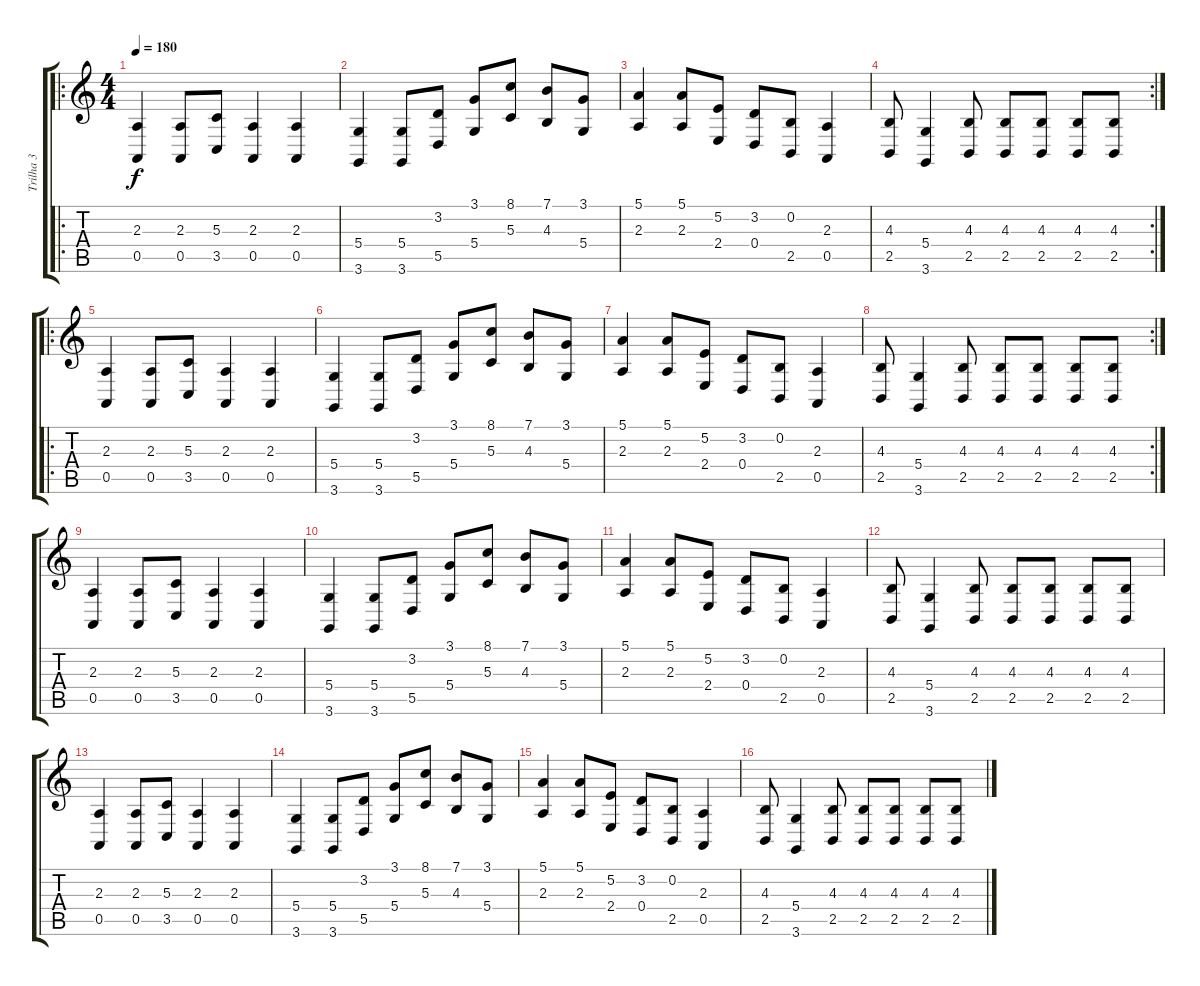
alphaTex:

\track ("Trilha 3" "Trilha 3") {instrument lead8bassandlead}
\staff {score tabs}
\tuning (E4 B3 G3 D3 A2 E2) {hide}
\ro
\ts (4 4)
\tempo 180
\clef g2
\ks c
(2.3 0.5).4{dy f instrument lead8bassandlead} (2.3 0.5).8 (5.3 3.5).8 (2.3 0.5).4 (2.3 0.5).4 |
(5.4 3.6).4 (5.4 3.6).8 (3.2 5.5).8 (3.1 5.4).8 (8.1 5.3).8 (7.1 4.3).8 (3.1 5.4).8 |
(5.1 2.3).4 (5.1 2.3).8 (5.2 2.4).8 (3.2 0.4).8 (0.2 2.5).8 (2.3 0.5).4 |
\rc 2
(4.3 2.5).8 (5.4 3.6).4 (4.3 2.5).8 (4.3 2.5).8 (4.3 2.5).8 (4.3 2.5).8 (4.3 2.5).8 |
\ro
(2.3 0.5).4 (2.3 0.5).8 (5.3 3.5).8 (2.3 0.5).4 (2.3 0.5).4 |
(5.4 3.6).4 (5.4 3.6).8 (3.2 5.5).8 (3.1 5.4).8 (8.1 5.3).8 (7.1 4.3).8 (3.1 5.4).8 |
(5.1 2.3).4 (5.1 2.3).8 (5.2 2.4).8 (3.2 0.4).8 (0.2 2.5).8 (2.3 0.5).4 |
\rc 2
(4.3 2.5).8 (5.4 3.6).4 (4.3 2.5).8 (4.3 2.5).8 (4.3 2.5).8 (4.3 2.5).8 (4.3 2.5).8 |
(2.3 0.5).4 (2.3 0.5).8 (5.3 3.5).8 (2.3 0.5).4 (2.3 0.5).4 |
(5.4 3.6).4 (5.4 3.6).8 (3.2 5.5).8 (3.1 5.4).8 (8.1 5.3).8 (7.1 4.3).8 (3.1 5.4).8 |
(5.1 2.3).4 (5.1 2.3).8 (5.2 2.4).8 (3.2 0.4).8 (0.2 2.5).8 (2.3 0.5).4 |
(4.3 2.5).8 (5.4 3.6).4 (4.3 2.5).8 (4.3 2.5).8 (4.3 2.5).8 (4.3 2.5).8 (4.3 2.5).8 |
(2.3 0.5).4 (2.3 0.5).8 (5.3 3.5).8 (2.3 0.5).4 (2.3 0.5).4 |
(5.4 3.6).4 (5.4 3.6).8 (3.2 5.5).8 (3.1 5.4).8 (8.1 5.3).8 (7.1 4.3).8 (3.1 5.4).8 |
(5.1 2.3).4 (5.1 2.3).8 (5.2 2.4).8 (3.2 0.4).8 (0.2 2.5).8 (2.3 0.5).4 |
(4.3 2.5).8 (5.4 3.6).4 (4.3 2.5).8 (4.3 2.5).8 (4.3 2.5).8 (4.3 2.5).8 (4.3 2.5).8
